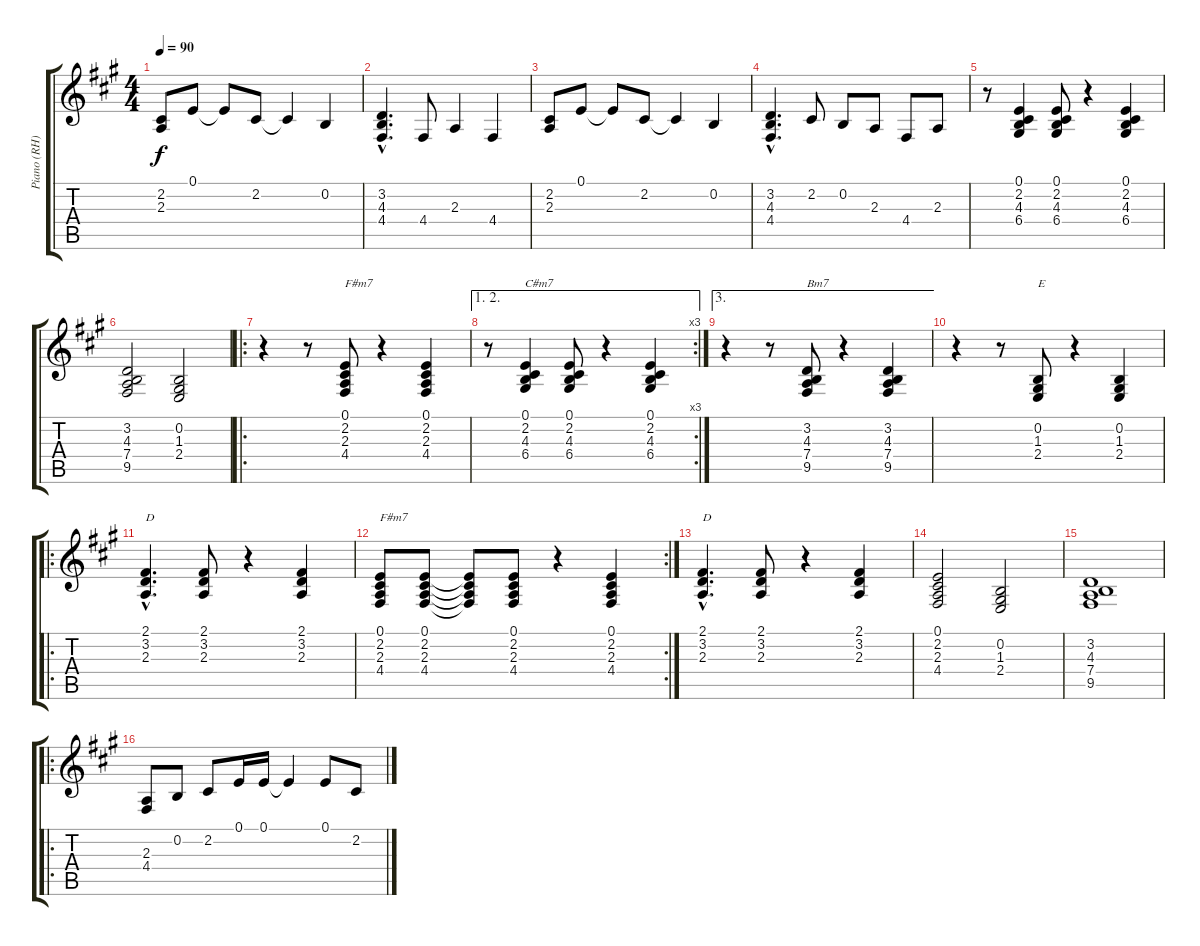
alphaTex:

\track ("Piano (RH)" "Piano (RH)") {instrument electricgrandpiano}
\staff {score tabs}
\tuning (E4 B3 G3 D3 A2 E2) {hide}
\ts (4 4)
\tempo 90
\clef g2
\ks a
(2.2 2.3).8{dy f} 0.1.8 0.1{t}.8 2.2.8 2.2{t}.4 0.2.4 |
(3.2{hac} 4.3{hac} 4.4{hac}).4{d} 4.4.8 2.3.4 4.4.4 |
(2.2 2.3).8 0.1.8 0.1{t}.8 2.2.8 2.2{t}.4 0.2.4 |
(3.2{hac} 4.3{hac} 4.4{hac}).4{d} 2.2.8 0.2.8 2.3.8 4.4.8 2.3.8 |
r.8 (0.1 2.2 4.3 6.4).4 (0.1 2.2 4.3 6.4).8 r.4 (0.1 2.2 4.3 6.4).4 |
(3.2 4.3 7.4 9.5).2 (0.2 1.3 2.4).2 |
\ro
r.4 r.8 (0.1 2.2 2.3 4.4).8{txt "F#m7"} r.4 (0.1 2.2 2.3 4.4).4 |
\ae (1 2)
\rc 3
r.8 (0.1 2.2 4.3 6.4).4{txt "C#m7"} (0.1 2.2 4.3 6.4).8 r.4 (0.1 2.2 4.3 6.4).4 |
\ae 3
r.4 r.8 (3.2 4.3 7.4 9.5).8{txt "Bm7"} r.4 (3.2 4.3 7.4 9.5).4 |
r.4 r.8 (0.2 1.3 2.4).8{txt "E"} r.4 (0.2 1.3 2.4).4 |
\ro
(2.1{hac} 3.2{hac} 2.3{hac}).4{d txt "D"} (2.1 3.2 2.3).8 r.4 (2.1 3.2 2.3).4 |
\rc 2
(0.1 2.2 2.3 4.4).8{txt "F#m7"} (0.1 2.2 2.3 4.4).8 (0.1{t} 2.2{t} 2.3{t} 4.4{t}).8 (0.1 2.2 2.3 4.4).8 r.4 (0.1 2.2 2.3 4.4).4 |
(2.1{hac} 3.2{hac} 2.3{hac}).4{d txt "D"} (2.1 3.2 2.3).8 r.4 (2.1 3.2 2.3).4 |
(0.1 2.2 2.3 4.4).2 (0.2 1.3 2.4).2 |
(3.2 4.3 7.4 9.5).1 |
\ro
(2.3 4.4).8 0.2.8 2.2.8 0.1.16 0.1.16 0.1{t}.4 0.1.8 2.2.8
